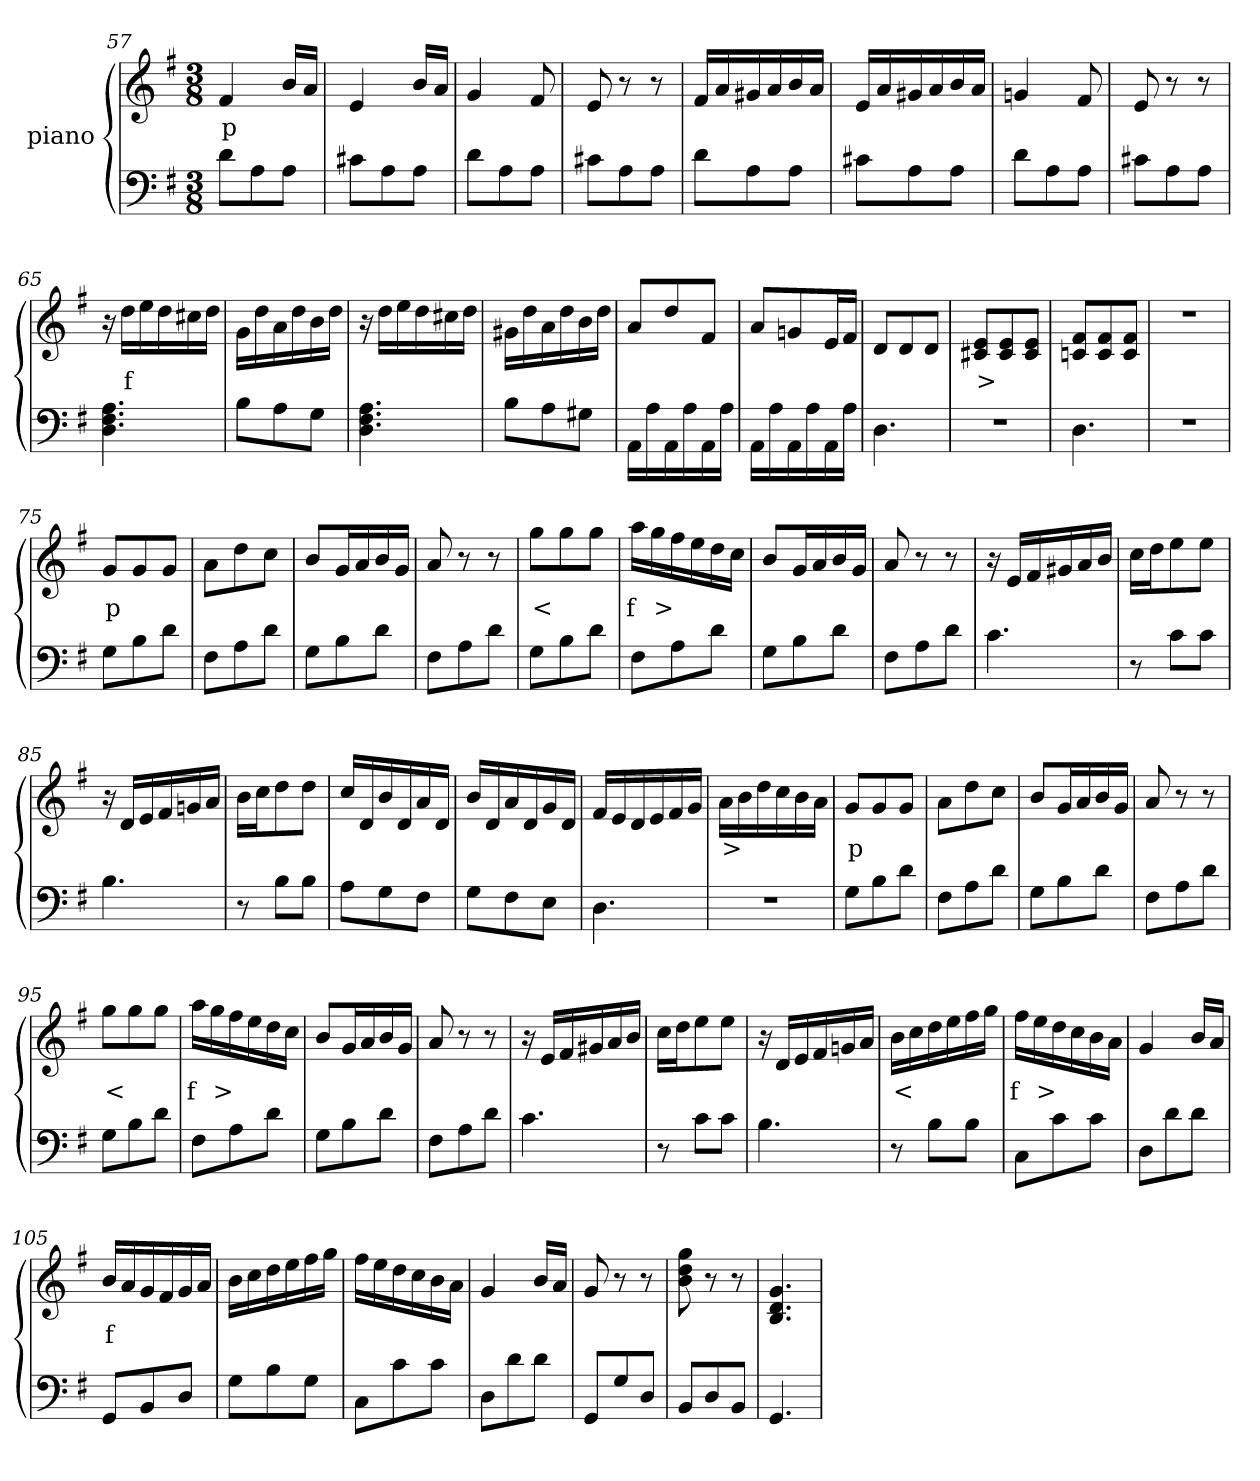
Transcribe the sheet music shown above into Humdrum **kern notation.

**kern	**kern	**text
*part2	*part1	*part1
*staff2	*staff1	*staff1
*I"piano	*I"piano	*
*clefF4	*clefG2	*
*k[f#]	*k[f#]	*
*M3/8	*M3/8	*
=57	=57	=57
8d\L	4f#/	p
8A\	.	.
8A\J	16b/LL	.
.	16a/JJ	.
=58	=58	=58
8c#X\L	4e/	.
8A\	.	.
8A\J	16b/LL	.
.	16a/JJ	.
=59	=59	=59
8d\L	4g/	.
8A\	.	.
8A\J	8f#/	.
=60	=60	=60
8c#X\L	8e/	.
8A\	8r	.
8A\J	8r	.
=61	=61	=61
8d\L	16f#/LL	.
.	16a/	.
8A\	16g#X/	.
.	16a/	.
8A\J	16b/	.
.	16a/JJ	.
=62	=62	=62
8c#X\L	16e/LL	.
.	16a/	.
8A\	16g#X/	.
.	16a/	.
8A\J	16b/	.
.	16a/JJ	.
=63	=63	=63
8d\L	4gn/	.
8A\	.	.
8A\J	8f#/	.
=64	=64	=64
8c#X\L	8e/	.
8A\	8r	.
8A\J	8r	.
=65	=65	=65
4.D\ 4.F#\ 4.A\	16r	.
.	16dd\LL	f
.	16ee\	.
.	16dd\	.
.	16cc#X\	.
.	16dd\JJ	.
=66	=66	=66
8B\L	16g\LL	.
.	16dd\	.
8A\	16a\	.
.	16dd\	.
8G\J	16b\	.
.	16dd\JJ	.
=67	=67	=67
4.D\ 4.F#\ 4.A\	16r	.
.	16dd\LL	.
.	16ee\	.
.	16dd\	.
.	16cc#X\	.
.	16dd\JJ	.
=68	=68	=68
8B\L	16g#X\LL	.
.	16dd\	.
8A\	16a\	.
.	16dd\	.
8G#X\J	16b\	.
.	16dd\JJ	.
=69	=69	=69
16AA\LL	8a/L	.
16A\	.	.
16AA\	8dd/	.
16A\	.	.
16AA\	8f#/J	.
16A\JJ	.	.
=70	=70	=70
16AA\LL	8a/L	.
16A\	.	.
16AA\	8gn/	.
16A\	.	.
16AA\	16e/L	.
16A\JJ	16f#/JJ	.
=71	=71	=71
4.D\	8d/L	.
.	8d/	.
.	8d/J	.
=72	=72	=72
4.r	8c#X/ 8e/L	>
.	8c#/ 8e/	.
.	8c#/ 8e/J	.
=73	=73	=73
4.D\	8cn/ 8f#/L	.
.	8c/ 8f#/	.
.	8c/ 8f#/J	.
=74	=74	=74
4.r	4.r	.
=75	=75	=75
8G\L	8g/L	p
8B\	8g/	.
8d\J	8g/J	.
=76	=76	=76
8F#\L	8a\L	.
8A\	8dd\	.
8d\J	8cc\J	.
=77	=77	=77
8G\L	8b/L	.
8B\	16g/L	.
.	16a/	.
8d\J	16b/	.
.	16g/JJ	.
=78	=78	=78
8F#\L	8a/	.
8A\	8r	.
8d\J	8r	.
=79	=79	=79
8G\L	8gg\L	<
8B\	8gg\	.
8d\J	8gg\J	.
=80	=80	=80
8F#\L	16aa\LL	f
.	16gg\	>
8A\	16ff#\	.
.	16ee\	.
8d\J	16dd\	.
.	16cc\JJ	.
=81	=81	=81
8G\L	8b/L	.
8B\	16g/L	.
.	16a/	.
8d\J	16b/	.
.	16g/JJ	.
=82	=82	=82
8F#\L	8a/	.
8A\	8r	.
8d\J	8r	.
=83	=83	=83
4.c\	16r	.
.	16e/LL	.
.	16f#/	.
.	16g#X/	.
.	16a/	.
.	16b/JJ	.
=84	=84	=84
8r	16cc\LL	.
.	16dd\J	.
8c\L	8ee\	.
8c\J	8ee\J	.
=85	=85	=85
4.B\	16r	.
.	16d/LL	.
.	16e/	.
.	16f#/	.
.	16gn/	.
.	16a/JJ	.
=86	=86	=86
8r	16b\LL	.
.	16cc\J	.
8B\L	8dd\	.
8B\J	8dd\J	.
=87	=87	=87
8A\L	16cc/LL	.
.	16d/	.
8G\	16b/	.
.	16d/	.
8F#\J	16a/	.
.	16d/JJ	.
=88	=88	=88
8G\L	16b/LL	.
.	16d/	.
8F#\	16a/	.
.	16d/	.
8E\J	16g/	.
.	16d/JJ	.
=89	=89	=89
4.D\	16f#/LL	.
.	16e/	.
.	16d/	.
.	16e/	.
.	16f#/	.
.	16g/JJ	.
=90	=90	=90
4.r	16a\LL	>
.	16b\	.
.	16dd\	.
.	16cc\	.
.	16b\	.
.	16a\JJ	.
=91	=91	=91
8G\L	8g/L	p
8B\	8g/	.
8d\J	8g/J	.
=92	=92	=92
8F#\L	8a\L	.
8A\	8dd\	.
8d\J	8cc\J	.
=93	=93	=93
8G\L	8b/L	.
8B\	16g/L	.
.	16a/	.
8d\J	16b/	.
.	16g/JJ	.
=94	=94	=94
8F#\L	8a/	.
8A\	8r	.
8d\J	8r	.
=95	=95	=95
8G\L	8gg\L	<
8B\	8gg\	.
8d\J	8gg\J	.
=96	=96	=96
8F#\L	16aa\LL	f
.	16gg\	>
8A\	16ff#\	.
.	16ee\	.
8d\J	16dd\	.
.	16cc\JJ	.
=97	=97	=97
8G\L	8b/L	.
8B\	16g/L	.
.	16a/	.
8d\J	16b/	.
.	16g/JJ	.
=98	=98	=98
8F#\L	8a/	.
8A\	8r	.
8d\J	8r	.
=99	=99	=99
4.c\	16r	.
.	16e/LL	.
.	16f#/	.
.	16g#X/	.
.	16a/	.
.	16b/JJ	.
=100	=100	=100
8r	16cc\LL	.
.	16dd\J	.
8c\L	8ee\	.
8c\J	8ee\J	.
=101	=101	=101
4.B\	16r	.
.	16d/LL	.
.	16e/	.
.	16f#/	.
.	16gn/	.
.	16a/JJ	.
=102	=102	=102
8r	16b\LL	<
.	16cc\	.
8B\L	16dd\	.
.	16ee\	.
8B\J	16ff#\	.
.	16gg\JJ	.
=103	=103	=103
8C\L	16ff#\LL	f
.	16ee\	>
8c\	16dd\	.
.	16cc\	.
8c\J	16b\	.
.	16a\JJ	.
=104	=104	=104
8D\L	4g/	.
8d\	.	.
8d\J	16b/LL	.
.	16a/JJ	.
=105	=105	=105
8GG/L	16b/LL	f
.	16a/	.
8BB/	16g/	.
.	16f#/	.
8D/J	16g/	.
.	16a/JJ	.
=106	=106	=106
8G\L	16b\LL	.
.	16cc\	.
8B\	16dd\	.
.	16ee\	.
8G\J	16ff#\	.
.	16gg\JJ	.
=107	=107	=107
8C\L	16ff#\LL	.
.	16ee\	.
8c\	16dd\	.
.	16cc\	.
8c\J	16b\	.
.	16a\JJ	.
=108	=108	=108
8D\L	4g/	.
8d\	.	.
8d\J	16b/LL	.
.	16a/JJ	.
=109	=109	=109
8GG/L	8g/	.
8G/	8r	.
8D/J	8r	.
=110	=110	=110
8BB/L	8b\ 8dd\ 8gg\	.
8D/	8r	.
8BB/J	8r	.
=111	=111	=111
4.GG/	4.B/ 4.d/ 4.g/	.
=	=	=
*-	*-	*-
